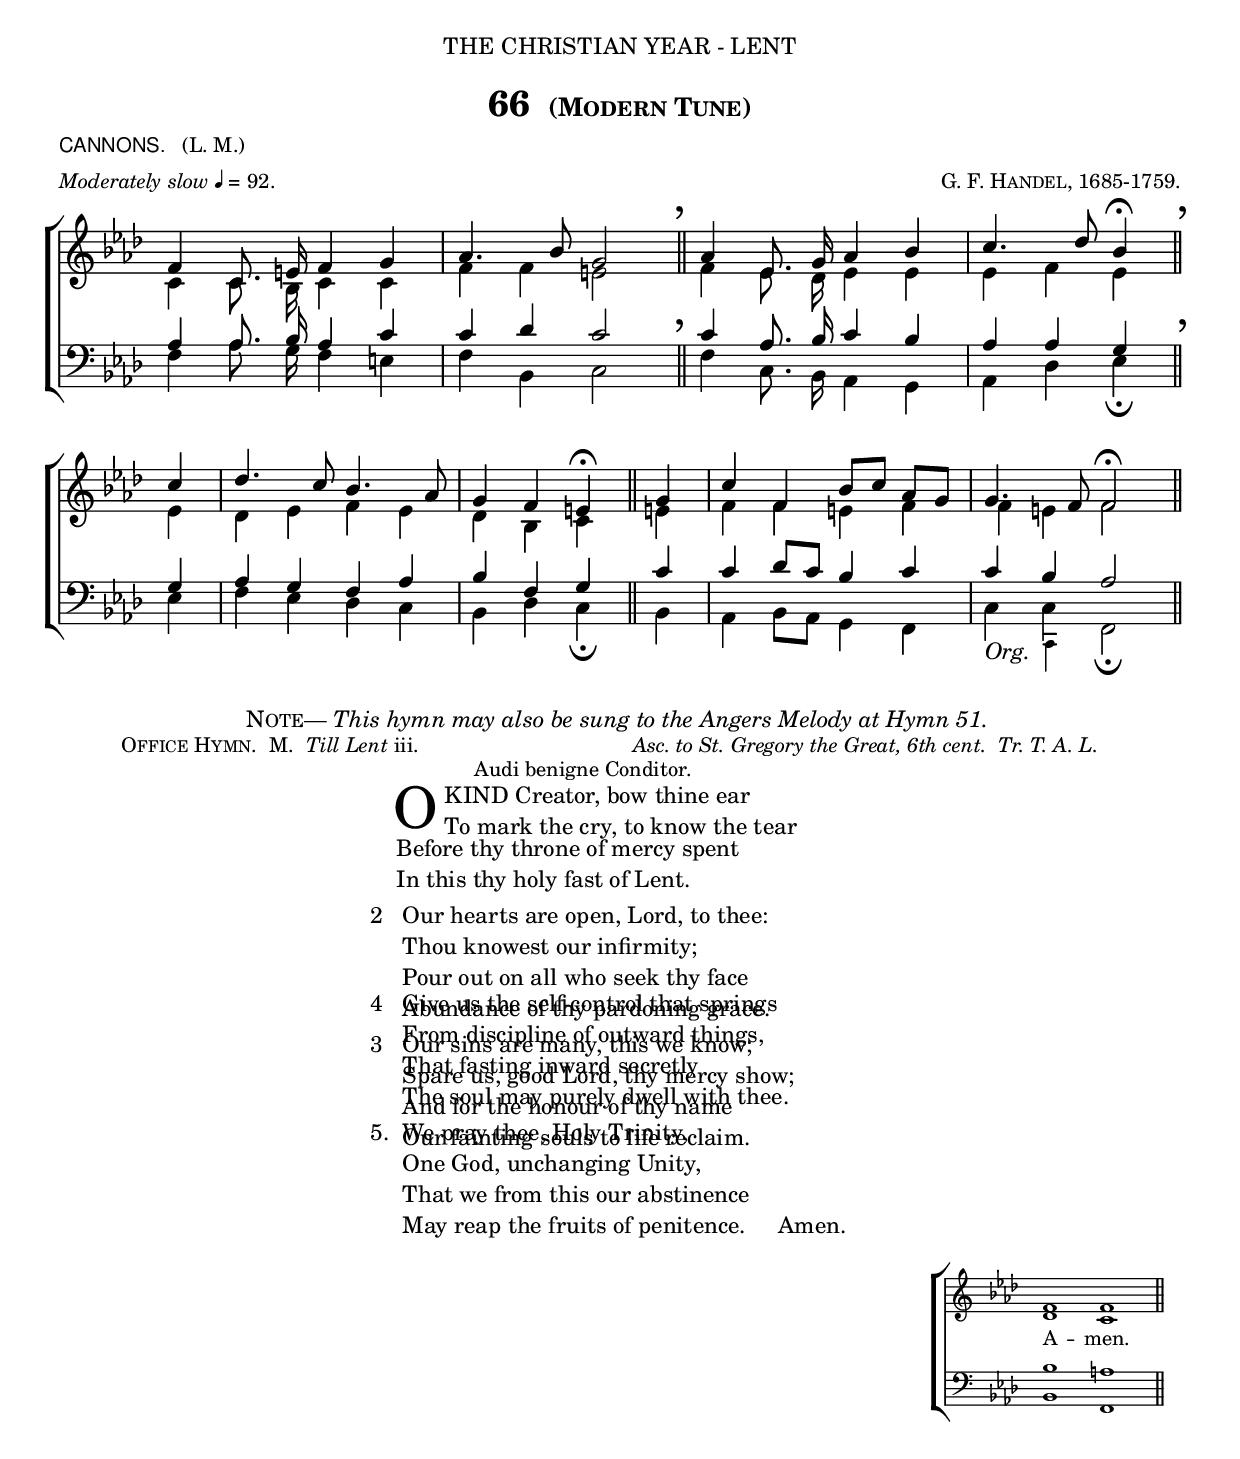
%%% 125png
%%% Hymn 66 Modern Tune Cannons O Kind Creator bow thine ear
%%% Version 2

\version "2.10"

\header {
  dedication = \markup { \center-align { "THE CHRISTIAN YEAR - LENT"
		\hspace #0.1 }}	
  title =  \markup { "66 " \large \smallCaps "(Modern Tune)" }
  poet = \markup {  \small { \sans {"CANNONS."}   \hspace #1 \roman {"(L. M.)"}} }
  meter = \markup { \small { \italic {Moderately slow} \fontsize #-5 \general-align #Y #DOWN \note #"4" #1 = 92.} }
  arranger =  \markup { \small { \smallCaps "G. F. Handel, 1685-1759." }}
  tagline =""
}

%%%%%%%%%%%%%%%%%%%%%%%%%%%%%%% Macros

%%% generates the breathmarks
breathmark = { \override Score.RehearsalMark #'break-visibility = #begin-of-line-invisible
	\override Score.RehearsalMark #'Y-offset = #'4.0
	\override Score.RehearsalMark #'X-offset = #'-0.5
	\mark \markup {\fontsize #4 ","}
}

%%shortcut macro for small notes
smallnote = {  \once \set fontSize = #-3 
              \once \override Stem #'length = #5  }

%% Music function for generating two augmentation dots for a notehead. 
%% When dotted notes from two vocal parts share a single notehead, 
%% Lilypond only inserts a single dot. In the image, two dots are used. 
%% This function generates the two dots by replacing the normal dot glyph 
%% with a new glyph comprising a column of 2 dots one above the other.
%% Use this on the lower of the two voices sharing the dotted note.
%% The function accepts a variable to allow the dots to be moved slightly left or right 
%% to avoid the tails of quavers or to align with the dots on other staffs.
%% E.g. \augdotsoffset #-1.2 moves the dots leftwards by -1.2 units

augdotsoffset = #(define-music-function (parser location displacement) (number?)
     #{
       \once \override Voice.Dots #'stencil = #ly:text-interface::print 
       \once \override Voice.Dots #'text = \markup {  \hspace #0 \raise #1 
                                                \line { \hspace #$displacement
                                                \override #'(baseline-skip . 1 )  
                                                   \column { 
                                                     \musicglyph #"dots.dot" 
                                                     \musicglyph #"dots.dot" } } }
     #})   
	      
%%%%%%%%%%%%%%%%%%%%%%%%%%%%%%% End of Macro Definitions

%%% SATB Voices

global = {
  \time 4/4
  \key f \minor
  \set Staff.midiInstrument = "church organ"
  \autoBeamOff
}

soprano = \relative c' { 
  f4 c8. e16 f4 g4 | aes4. bes8 g2 \breathmark \bar "||" 
      aes4 ees8. g16 aes4 bes4 | c4. des8 bes4 ^\fermata \breathmark \bar "||" \break
  c4 | des4. c8 bes4. aes8 | g4 f4 e4 ^\fermata \bar "||"
      g4 | c4 f,4 bes8[ c8] aes8[ g8] | g4. f8 f2 ^\fermata \bar "||" 
}

alto = \relative c' { 
  c4 c8. bes16 c4 c4 | f4 f4 e2 \bar "||" 
      f4 \augdotsoffset #-1.4 ees8. des16 ees4 ees4 | ees4 f4 ees4 \bar "||" 
  ees4 | des4 ees4 f4 ees4 | des4 bes4 c4 \bar "||" 
      e!4 | f4 f4 e4 f4 | f4 e4 f2 \bar "||" 
}

tenor = \relative c { \clef bass
  aes'4 aes8. bes16 aes4 c4 | c4 des4 c2 \bar "||" 
      c4 aes8. bes16 c4 bes4 | aes4 aes4 g4 \bar "||" 
  g4 | aes4 g4 f4 aes4 | bes4 f4 g4 \bar "||" 
      c4 | c4 des8[ c8] bes4 c4 | c4 bes4 aes2 \bar "||" 
}

bass = \relative c { \clef bass
  f4 \augdotsoffset #0 aes8. g16 f4 e4 | f4 bes,4 c2 \bar "||" 
      f4 c8. bes16 aes4 g4 | aes4 des4 ees4 _\fermata \bar "||" 
  ees4 | f4 ees4 des4 c4 | bes4 des4 c4 _\fermata \bar "||" 
  bes4 aes4 bes8[ aes8] g4 f4 | c'4 _\markup { \hspace #0 \lower #1.5 \italic "Org." } << {c4 } 
      \new Voice = "org" { \voiceFour \once \override NoteColumn #'force-hshift = #0.2 \smallnote c,4 } >>
      f2 _\fermata \bar "||"
}

#(ly:set-option 'point-and-click #f)

\paper {
  #(set-paper-size "a4")
%  annotate-spacing = ##t
  print-page-number = ##f
  ragged-last-bottom = ##t
  ragged-bottom = ##t
}


\book {

%%% Score block	
	
\score{
\new ChoirStaff	
<<
	\context Staff = upper << 
	\context Voice = sopranos { \voiceOne \global \soprano }
	\context Voice = altos    { \voiceTwo \global \alto }
	                      >>
	\context Staff = lower <<
	\context Voice = tenors { \voiceOne \global \tenor }
	\context Voice = basses { \voiceTwo \global \bass }
			        >>
>>
\layout {
		indent=0
		\context { \Score \remove "Bar_number_engraver" }
		\context { \Staff \remove "Time_signature_engraver" }
		\context { \Score \remove "Mark_engraver"  }
                \context { \Staff \consists "Mark_engraver"  }
	} %%% close layout

%%% Hymn Midi	

\midi { \context { \Score tempoWholesPerMinute = #(ly:make-moment 92 4)}} 

} %%% Score bracket

%%% Hymn Note markup

\markup { \hspace #18 \smallCaps "Note" \hspace #-1.2 ".—" \italic "This hymn may also be sung to the Angers Melody at Hymn 51." }

%%% Lyric titles

\markup { \small { \hspace #6 \smallCaps "Office Hymn." " M." \italic " Till Lent" "iii." \hspace #20 \italic {"Asc. to St. Gregory the Great, 6th cent.  Tr. T. A. L."} }  }

\markup { \small { \hspace #40 "Audi benigne Conditor."} } 

%%% Main block of lyrics

\markup { \hspace #30 %%add space as necc. to center the column
	  \column { %%% super column for entire block of lyrics 
	              \column { %% verse 1 is a column of 2 lines  
	                  \line { \hspace #2.2 \column { \lower #2.4 \fontsize #8 "O" }   %%Drop Cap goes here
				  \hspace #-1.2    %% adjust this if other letters are too far from Drop Cap
				  \column  { \raise #0.0 "  KIND Creator, bow thine ear"  "  To mark the cry, to know the tear" } }          
	                  \line {  \hspace #2.5  %%adjust hspace until this line left edge is flush with Drop Cap
				   \lower  #1.56  %%adjust this until the line spacing looks right
				   \column {   
					   "Before thy throne of mercy spent"
					   "In this thy holy fast of Lent."
			  		}}
			       
			           } %% finish verse 1	 
		  \hspace #1  % adds vertical spacing between verses  		   
		  \line { "2  "
		    \column {	     
			    "Our hearts are open, Lord, to thee:"
			    "Thou knowest our infirmity;"
			    "Pour out on all who seek thy face"
			    "Abundance of thy pardoning grace."
			}}
		   \hspace #1  % adds vertical spacing between verses  	
		   \line { "3  "
		     \column {	     
			    "Our sins are many, this we know;"
			    "Spare us, good Lord, thy mercy show;"
			    "And for the honour of thy name"
			    "Our fainting souls to life reclaim."
			}}
			
	  }			   
}	  
	

%%% fake score block to occupy space and force a pagebreak.  Can't think of a better way of doing this.
\score{
	{s4 }
\header { breakbefore = ##f piece = ##f opus = ##f tagline = ##f }
\layout{	
	\context { \Staff
		\remove Time_signature_engraver
		\remove Key_engraver
		\remove Clef_engraver
		\remove Staff_symbol_engraver
}}}

%%% second page
%%% continuation of  lyrics

\markup { \hspace #30   %%add space as necc. to center the column
          \column { 
		\hspace #1  % adds vertical spacing between verses   
		\line { "4  "
		    \column {	     
			    "Give us the self-control that springs"
			    "From discipline of outward things,"
			    "That fasting inward secretly"
			    "The soul may purely dwell with thee."
			}}
           	\hspace #1  % adds vertical spacing between verses  		  
           	\line { "5. "
		   \column {	     
			   "We pray thee, Holy Trinity,"
			   "One God, unchanging Unity,"
			   "That we from this our abstinence"
			   "May reap the fruits of penitence.     Amen."
     			}}
	  }
}% lyric markup bracket


%%% Amen score block
\score{
  \new ChoirStaff
   <<
        \context Staff = upper \with { fontSize = #-3  \override StaffSymbol #'staff-space = #(magstep -2) }  
	                      << 
	\context Voice = "sopranos" { \relative c' { \clef treble \global \voiceOne f1 f1  \bar "||" }}
	\context Voice = "altos"    { \relative c' { \clef treble \global \voiceTwo des1 c1 \bar "||" }}
	                      >>
			  
	\context Lyrics \lyricsto "altos" {\override LyricText #'font-size = #-1  A -- men. }
	
	\context Staff = lower \with { fontSize = #-3  \override StaffSymbol #'staff-space = #(magstep -2) }  
	                       << 
	\context Voice = "tenors" { \relative c { \clef bass \global \voiceThree bes'1 a1 \bar "||" }}
	\context Voice = "basses" { \relative c { \clef bass \global \voiceFour  bes1 f1 \bar "||" }}
			        >> 
  >>			      
\header { breakbefore = ##f piece = " " opus = " " }

\layout { 
	\context { \Score timing = ##f }
	ragged-right = ##t
	indent = 15\cm
	\context { \Staff \remove Time_signature_engraver }

       } %%% close layout

%%% Amen Midi
\midi { \context { \Score tempoWholesPerMinute = #(ly:make-moment 92 4) }} 

}


} %%% book bracket